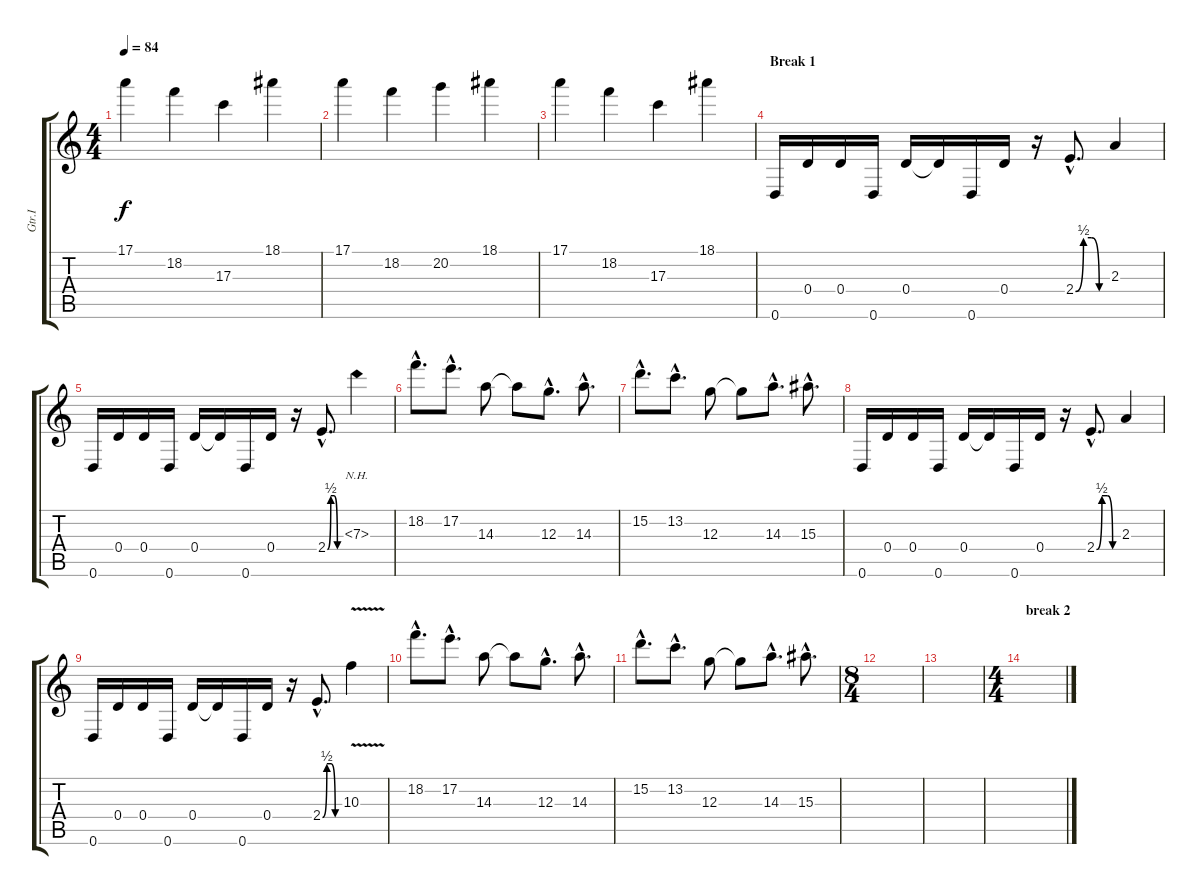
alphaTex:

\track ("Gtr.I" "Gtr.I") {instrument distortionguitar}
\staff {score tabs}
\tuning (E4 B3 G3 D3 A2 D2) {hide}
\ts (4 4)
\tempo 84
\clef g2
\ks c
17.1.4{dy f} 18.2.4 17.3.4 18.1.4 |
17.1.4 18.2.4 20.2.4 18.1.4 |
17.1.4 18.2.4 17.3.4 18.1.4 |
\section ("" "Break 1")
0.6.16 0.4.16 0.4.16 0.6.16 0.4.16 0.4{t}.16 0.6.16 0.4.16 r.16 2.4{be (custom 0 0 15 2 30 2 45 0 60 0) hac}.8{d} 2.3.4 |
0.6.16 0.4.16 0.4.16 0.6.16 0.4.16 0.4{t}.16 0.6.16 0.4.16 r.16 2.4{be (custom 0 0 15 2 30 2 45 0 60 0) hac}.8{d} 7.3{nh}.4 |
18.2{hac}.8{d} 17.2{hac}.8{d} 14.3.8 14.3{t}.8 12.3{hac}.8{d} 14.3{hac}.8{d} |
15.2{hac}.8{d} 13.2{hac}.8{d} 12.3.8 12.3{t}.8 14.3{hac}.8{d} 15.3{hac}.8{d} |
0.6.16 0.4.16 0.4.16 0.6.16 0.4.16 0.4{t}.16 0.6.16 0.4.16 r.16 2.4{be (custom 0 0 15 2 30 2 45 0 60 0) hac}.8{d} 2.3.4 |
0.6.16 0.4.16 0.4.16 0.6.16 0.4.16 0.4{t}.16 0.6.16 0.4.16 r.16 2.4{be (custom 0 0 15 2 30 2 45 0 60 0) hac}.8{d} 10.3{v}.4 |
18.2{hac}.8{d} 17.2{hac}.8{d} 14.3.8 14.3{t}.8 12.3{hac}.8{d} 14.3{hac}.8{d} |
15.2{hac}.8{d} 13.2{hac}.8{d} 12.3.8 12.3{t}.8 14.3{hac}.8{d} 15.3{hac}.8{d} |
\ts (8 4)
|
|
\ts (4 4)
\section ("" "break 2")
